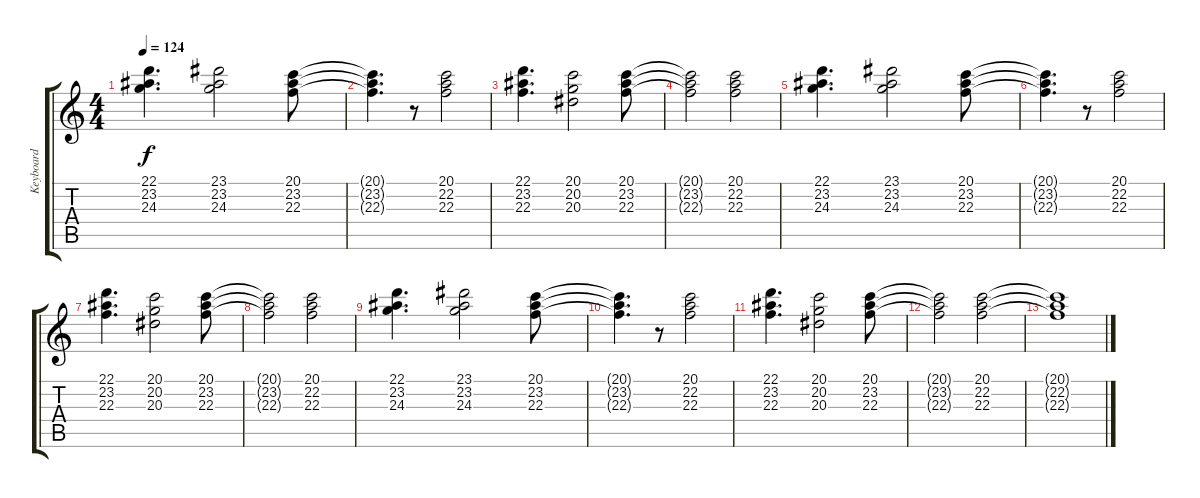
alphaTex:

\track ("Keyboard" "Keyboard") {instrument synthstrings1}
\staff {score tabs}
\tuning (E4 B3 G3 D3 A2 E2) {hide}
\ts (4 4)
\tempo 124
\clef g2
\ks c
(22.1 23.2 24.3).4{d dy f} (23.1 23.2 24.3).2 (20.1 23.2 22.3).8 |
(20.1{t} 23.2{t} 22.3{t}).4{d} r.8 (20.1 22.2 22.3).2 |
(22.1 23.2 22.3).4{d} (20.1 20.2 20.3).2 (20.1 23.2 22.3).8 |
(20.1{t} 23.2{t} 22.3{t}).2 (20.1 22.2 22.3).2 |
(22.1 23.2 24.3).4{d} (23.1 23.2 24.3).2 (20.1 23.2 22.3).8 |
(20.1{t} 23.2{t} 22.3{t}).4{d} r.8 (20.1 22.2 22.3).2 |
(22.1 23.2 22.3).4{d} (20.1 20.2 20.3).2 (20.1 23.2 22.3).8 |
(20.1{t} 23.2{t} 22.3{t}).2 (20.1 22.2 22.3).2 |
(22.1 23.2 24.3).4{d} (23.1 23.2 24.3).2 (20.1 23.2 22.3).8 |
(20.1{t} 23.2{t} 22.3{t}).4{d} r.8 (20.1 22.2 22.3).2 |
(22.1 23.2 22.3).4{d} (20.1 20.2 20.3).2 (20.1 23.2 22.3).8 |
(20.1{t} 23.2{t} 22.3{t}).2 (20.1 22.2 22.3).2 |
(20.1{t} 22.2{t} 22.3{t}).1
